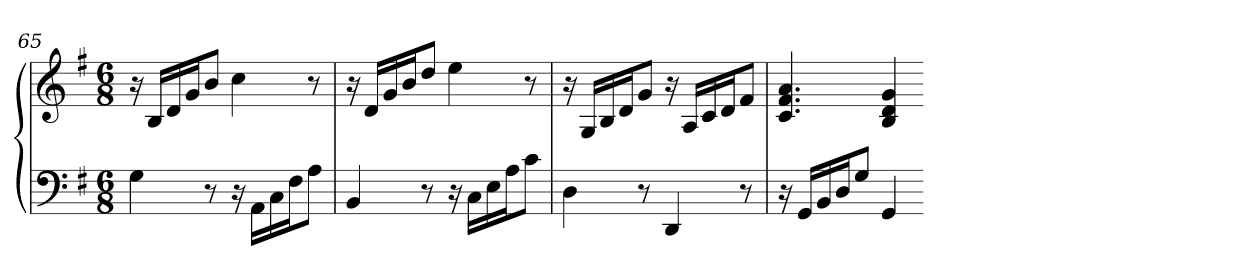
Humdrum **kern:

**kern	**kern
*part1	*part1
*staff2	*staff1
*clefF4	*clefG2
*k[f#]	*k[f#]
*G:	*G:
*M6/8	*M6/8
=65	=65
4G	16r
.	16BLL
.	16d
.	16gJ
8r	8bJ
16r	4cc
16AALL	.
16C	.
16F#J	.
8AJ	8r
=66	=66
4BB	16r
.	16dLL
.	16g
.	16bJ
8r	8ddJ
16r	4ee
16CLL	.
16E	.
16AJ	.
8cJ	8r
=67	=67
4D	16r
.	16GLL
.	16B
.	16dJ
8r	8gJ
4DD	16r
.	16ALL
.	16c
.	16dJ
8r	8f#J
=68	=68
16r	4.c 4.f# 4.a
16GGLL	.
16BB	.
16DJ	.
8GJ	.
4GG	4B 4d 4g
=-	=-
*-	*-
